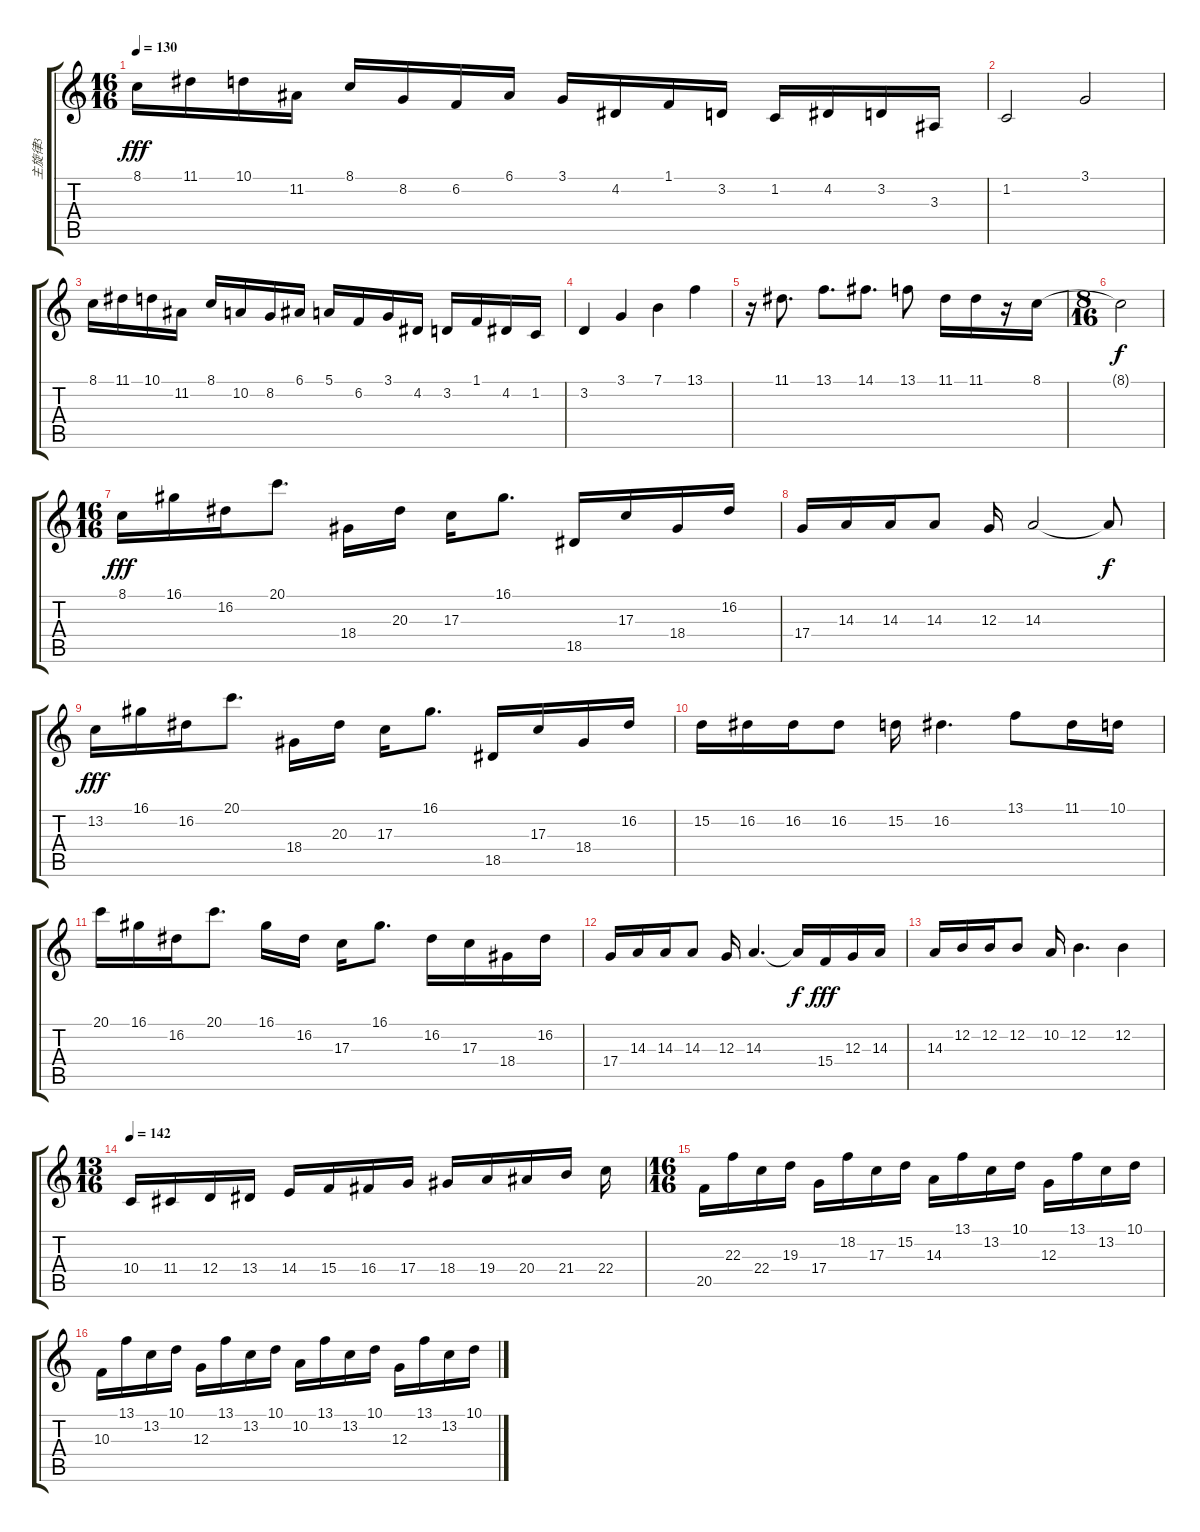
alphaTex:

\track ("主旋律3" "主旋律3") {instrument musicbox}
\staff {score tabs}
\tuning (E4 B3 G3 D3 A2 E2) {hide}
\ts (16 16)
\tempo 130
\clef g2
\ks c
8.1.16{dy fff} 11.1.16 10.1.16 11.2.16 8.1.16 8.2.16 6.2.16 6.1.16 3.1.16 4.2.16 1.1.16 3.2.16 1.2.16 4.2.16 3.2.16 3.3.16 |
1.2.2 3.1.2 |
8.1.16 11.1.16 10.1.16 11.2.16 8.1.16 10.2.16 8.2.16 6.1.16 5.1.16 6.2.16 3.1.16 4.2.16 3.2.16 1.1.16 4.2.16 1.2.16 |
3.2.4 3.1.4 7.1.4 13.1.4 |
r.16 11.1.8{d} 13.1.8{d} 14.1.8{d} 13.1.8 11.1.16 11.1.16 r.16 8.1.16 |
\ts (8 16)
8.1{t}.2{dy f} |
\ts (16 16)
8.1.16{dy fff} 16.1.16 16.2.16 20.1.8{d} 18.4.16 20.3.16 17.3.16 16.1.8{d} 18.5.16 17.3.16 18.4.16 16.2.16 |
17.4.16 14.3.16 14.3.16 14.3.8 12.3.16 14.3.2 14.3{t}.8{dy f} |
13.2.16{dy fff} 16.1.16 16.2.16 20.1.8{d} 18.4.16 20.3.16 17.3.16 16.1.8{d} 18.5.16 17.3.16 18.4.16 16.2.16 |
15.2.16 16.2.16 16.2.16 16.2.8 15.2.16 16.2.4{d} 13.1.8 11.1.16 10.1.16 |
20.1.16 16.1.16 16.2.16 20.1.8{d} 16.1.16 16.2.16 17.3.16 16.1.8{d} 16.2.16 17.3.16 18.4.16 16.2.16 |
17.4.16 14.3.16 14.3.16 14.3.8 12.3.16 14.3.4{d} 14.3{t}.16{dy f} 15.4.16{dy fff} 12.3.16 14.3.16 |
14.3.16 12.2.16 12.2.16 12.2.8 10.2.16 12.2.4{d} 12.2.4 |
\ts (13 16)
\tempo 142
10.4.16{instrument pad3polysynth} 11.4.16 12.4.16 13.4.16 14.4.16 15.4.16 16.4.16 17.4.16 18.4.16 19.4.16 20.4.16 21.4.16 22.4.16 |
\ts (16 16)
20.5.16 22.3.16 22.4.16 19.3.16 17.4.16 18.2.16 17.3.16 15.2.16 14.3.16 13.1.16 13.2.16 10.1.16 12.3.16 13.1.16 13.2.16 10.1.16 |
10.3.16 13.1.16 13.2.16 10.1.16 12.3.16 13.1.16 13.2.16 10.1.16 10.2.16 13.1.16 13.2.16 10.1.16 12.3.16 13.1.16 13.2.16 10.1.16
